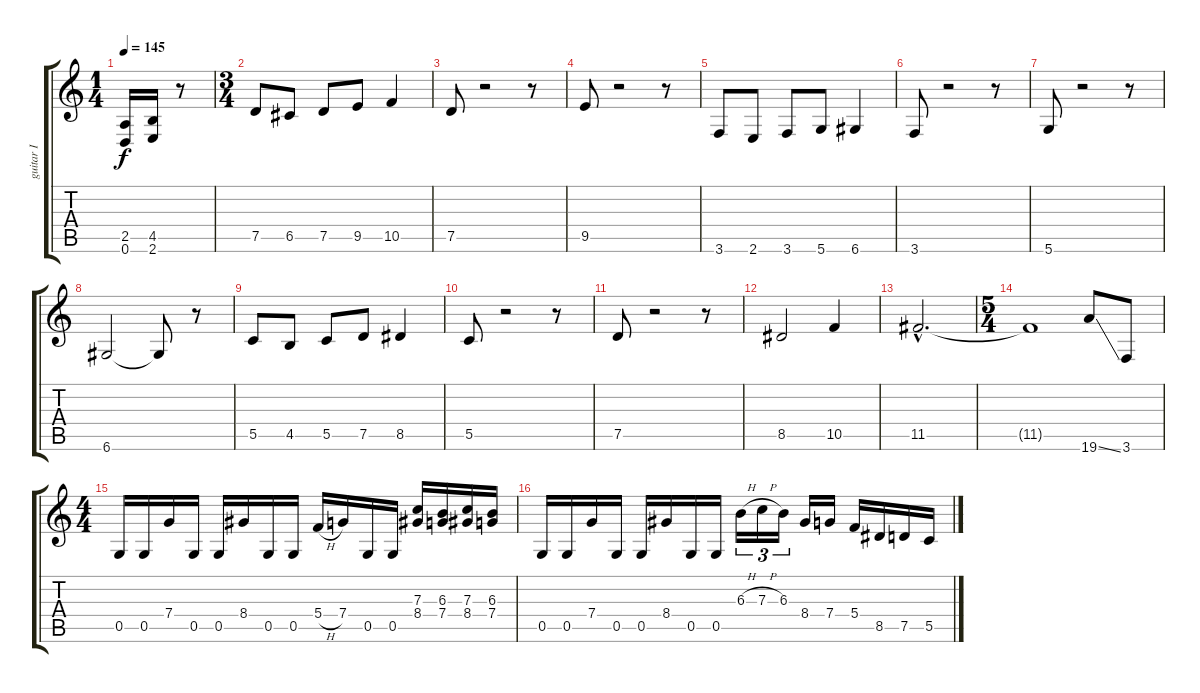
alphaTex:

\track ("guitar I" "guitar I") {instrument overdrivenguitar}
\staff {score tabs}
\tuning (D4 A3 F3 C3 G2 D2) {hide}
\ts (1 4)
\tempo 145
\clef g2
\ks c
(2.5 0.6).16{dy f instrument overdrivenguitar} (4.5 2.6).16 r.8 |
\ts (3 4)
7.5.8 6.5.8 7.5.8 9.5.8 10.5.4 |
7.5.8 r.2 r.8 |
9.5.8 r.2 r.8 |
3.6.8 2.6.8 3.6.8 5.6.8 6.6.4 |
3.6.8 r.2 r.8 |
5.6.8 r.2 r.8 |
6.6.2 6.6{t}.8 r.8 |
5.5.8 4.5.8 5.5.8 7.5.8 8.5.4 |
5.5.8 r.2 r.8 |
7.5.8 r.2 r.8 |
8.5.2 10.5.4 |
11.5{hac}.2{d} |
\ts (5 4)
11.5{t}.1 19.6{ss}.8 3.6.8 |
\ts (4 4)
0.5.16 0.5.16 7.4.16 0.5.16 0.5.16 8.4.16 0.5.16 0.5.16 5.4{h}.16 7.4.16 0.5.16 0.5.16 (7.3 8.4).16 (6.3 7.4).16 (7.3 8.4).16 (6.3 7.4).16 |
0.5.16 0.5.16 7.4.16 0.5.16 0.5.16 8.4.16 0.5.16 0.5.16 6.3{h}.16{tu (3 2)} 7.3{h}.16{tu (3 2)} 6.3.16{tu (3 2)} 8.4.16 7.4.16 5.4.16 8.5.16 7.5.16 5.5.16
